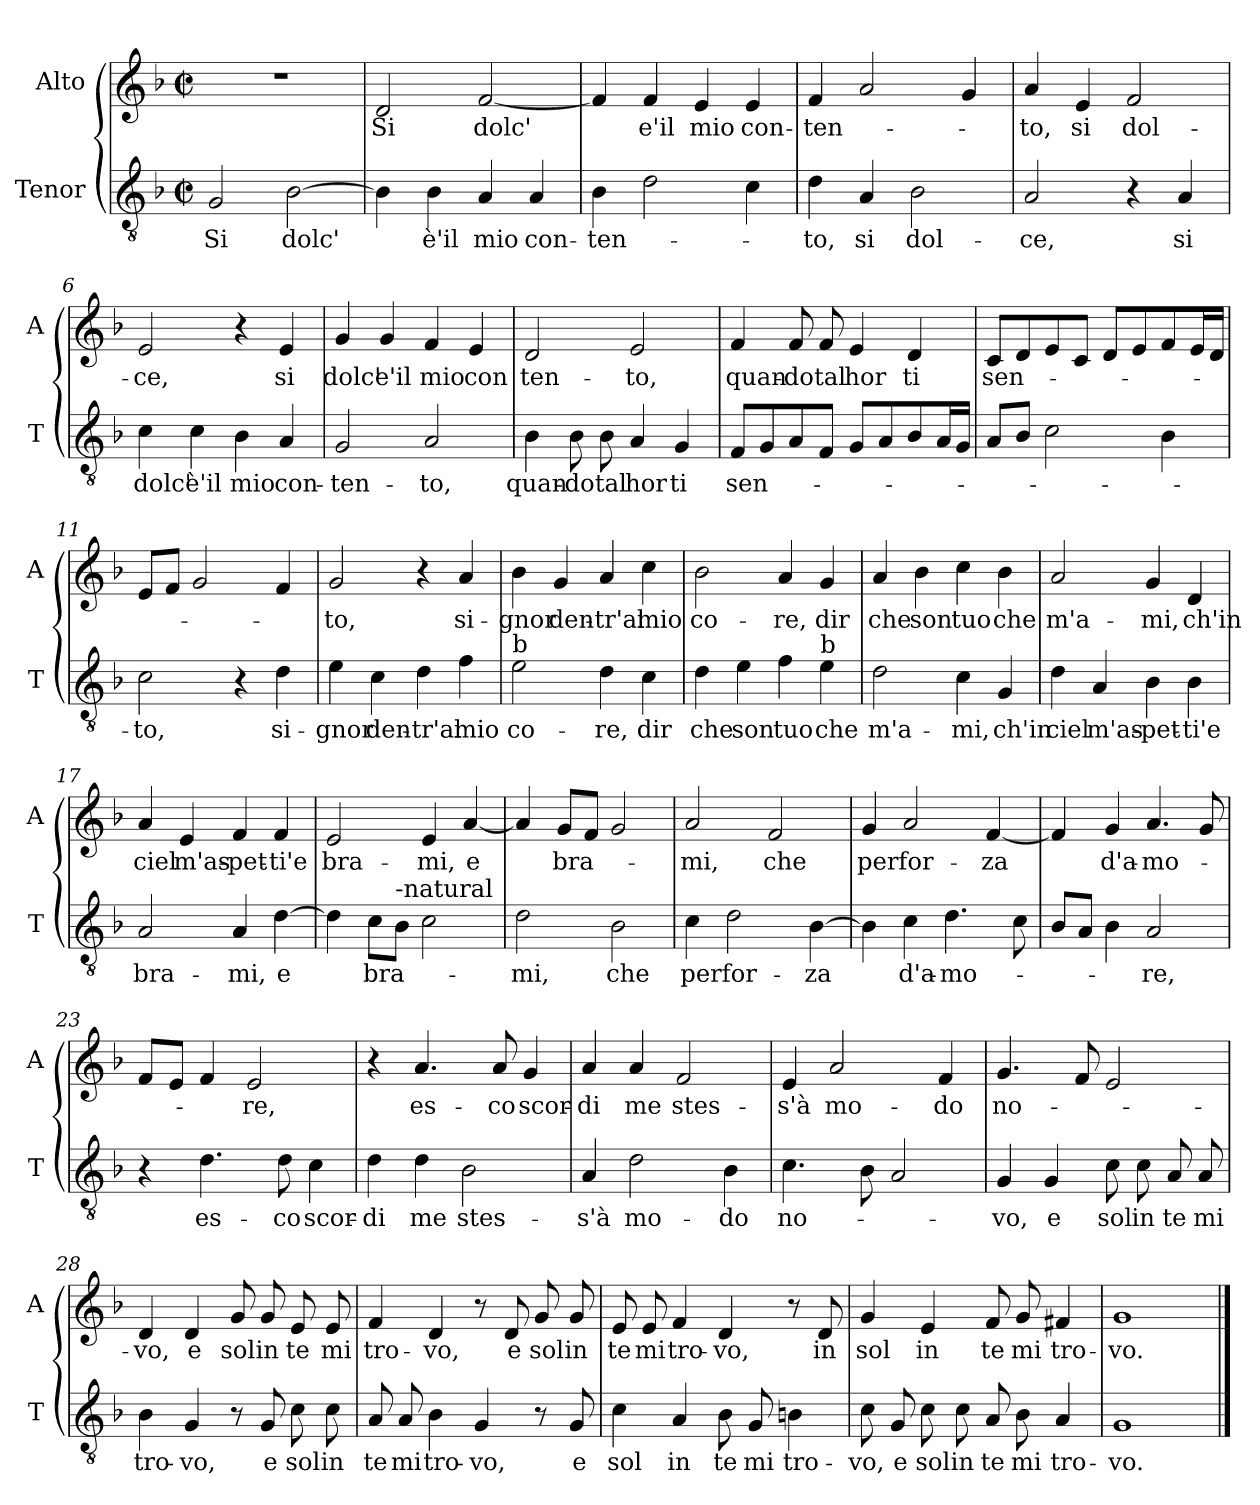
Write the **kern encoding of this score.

**kern	**text	**kern	**text
*part2	*part2	*part1	*part1
*staff2	*staff2	*staff1	*staff1
*I"Tenor	*	*I"Alto	*
*I'T	*	*I'A	*
*clefGv2	*	*clefG2	*
*k[b-]	*	*k[b-]	*
*F:	*	*F:	*
*M2/2	*	*M2/2	*
*met(c|)	*	*met(c|)	*
=1	=1	=1	=1
!	!LO:LY:b	!	!
2G/	Si	1r	.
!	!LO:LY:b	!	!
[2B-\	dolc'	.	.
=2	=2	=2	=2
!	!	!	!LO:LY:b
4B-\]	.	2d/	Si
!	!LO:LY:b	!	!
4B-\	è'il	.	.
!	!LO:LY:b	!	!LO:LY:b
4A/	mio	[2f/	dolc'
!	!LO:LY:b	!	!
4A/	con-	.	.
=3	=3	=3	=3
!	!LO:LY:b	!	!
4B-\	-ten-	4f/]	.
!	!	!	!LO:LY:b
2d\	.	4f/	e'il
!	!	!	!LO:LY:b
.	.	4e/	mio
!	!	!	!LO:LY:b
4c\	.	4e/	con-
=4	=4	=4	=4
!	!LO:LY:b	!	!LO:LY:b
4d\	-to,	4f/	-ten-
!	!LO:LY:b	!	!
4A/	si	2a/	.
!	!LO:LY:b	!	!
2B-\	dol-	.	.
.	.	4g/	.
!!LO:LB:g=z
=5	=5	=5	=5
!	!LO:LY:b	!	!LO:LY:b
2A/	-ce,	4a/	-to,
!	!	!	!LO:LY:b
.	.	4e/	si
!	!	!	!LO:LY:b
4r	.	2f/	dol-
!	!LO:LY:b	!	!
4A/	si	.	.
=6	=6	=6	=6
!	!LO:LY:b	!	!LO:LY:b
4c\	dolc'	2e/	-ce,
!	!LO:LY:b	!	!
4c\	è'il	.	.
!	!LO:LY:b	!	!
4B-\	mio	4r	.
!	!LO:LY:b	!	!LO:LY:b
4A/	con-	4e/	si
=7	=7	=7	=7
!	!LO:LY:b	!	!LO:LY:b
2G/	-ten-	4g/	dolc'
!	!	!	!LO:LY:b
.	.	4g/	e'il
!	!LO:LY:b	!	!LO:LY:b
2A/	-to,	4f/	mio
!	!	!	!LO:LY:b
.	.	4e/	con
=8	=8	=8	=8
!	!LO:LY:b	!	!LO:LY:b
4B-\	quan-	2d/	ten-
!	!LO:LY:b	!	!
8B-\	-do	.	.
!	!LO:LY:b	!	!
8B-\	tal	.	.
!	!LO:LY:b	!	!LO:LY:b
4A/	hor	2e/	-to,
!	!LO:LY:b	!	!
4G/	ti	.	.
!!LO:LB:g=z
=9	=9	=9	=9
!	!LO:LY:b	!	!LO:LY:b
8F/L	sen-	4f/	quan-
8G/	.	.	.
!	!	!	!LO:LY:b
8A/	.	8f/	-do
!	!	!	!LO:LY:b
8F/J	.	8f/	tal
!	!	!	!LO:LY:b
8G/L	.	4e/	hor
8A/	.	.	.
!	!	!	!LO:LY:b
8B-/	.	4d/	ti
16A/L	.	.	.
16G/JJ	.	.	.
=10	=10	=10	=10
!	!	!	!LO:LY:b
8A/L	.	8c/L	sen-
8B-/J	.	8d/	.
2c\	.	8e/	.
.	.	8c/J	.
.	.	8d/L	.
.	.	8e/	.
4B-\	.	8f/	.
.	.	16e/L	.
.	.	16d/JJ	.
=11	=11	=11	=11
!	!LO:LY:b	!	!
2c\	-to,	8e/L	.
.	.	8f/J	.
.	.	2g/	.
4r	.	.	.
!	!LO:LY:b	!	!
4d\	si-	4f/	.
=12	=12	=12	=12
!	!LO:LY:b	!	!LO:LY:b
4e\	-gnor	2g/	-to,
!	!LO:LY:b	!	!
4c\	den-	.	.
!	!LO:LY:b	!	!
4d\	-tr'al	4r	.
!	!LO:LY:b	!	!LO:LY:b
4f\	mio	4a/	si-
!!LO:LB:g=z
=13	=13	=13	=13
!LO:TX:a:t=b	!	!	!
!	!LO:LY:b	!	!LO:LY:b
2e\	co-	4b-\	-gnor
!	!	!	!LO:LY:b
.	.	4g/	den-
!	!LO:LY:b	!	!LO:LY:b
4d\	-re,	4a/	-tr'al
!	!LO:LY:b	!	!LO:LY:b
4c\	dir	4cc\	mio
=14	=14	=14	=14
!	!LO:LY:b	!	!LO:LY:b
4d\	che	2b-\	co-
!	!LO:LY:b	!	!
4e\	son	.	.
!	!LO:LY:b	!	!LO:LY:b
4f\	tuo	4a/	-re,
!LO:TX:a:t=b	!	!	!
!	!LO:LY:b	!	!LO:LY:b
4e\	che	4g/	dir
=15	=15	=15	=15
!	!LO:LY:b	!	!LO:LY:b
2d\	m'a-	4a/	che
!	!	!	!LO:LY:b
.	.	4b-\	son
!	!LO:LY:b	!	!LO:LY:b
4c\	-mi,	4cc\	tuo
!	!LO:LY:b	!	!LO:LY:b
4G/	ch'in	4b-\	che
=16	=16	=16	=16
!	!LO:LY:b	!	!LO:LY:b
4d\	ciel	2a/	m'a-
!	!LO:LY:b	!	!
4A/	m'as-	.	.
!	!LO:LY:b	!	!LO:LY:b
4B-\	-pet-	4g/	-mi,
!	!LO:LY:b	!	!LO:LY:b
4B-\	-ti'e	4d/	ch'in
!!LO:PB:g=z
=17	=17	=17	=17
!	!LO:LY:b	!	!LO:LY:b
2A/	bra-	4a/	ciel
!	!	!	!LO:LY:b
.	.	4e/	m'as-
!	!LO:LY:b	!	!LO:LY:b
4A/	-mi,	4f/	-pet-
!	!LO:LY:b	!	!LO:LY:b
[4d\	e	4f/	-ti'e
=18	=18	=18	=18
!	!	!	!LO:LY:b
4d\]	.	2e/	bra-
!	!LO:LY:b	!	!
8c\L	bra-	.	.
!LO:TX:a:t=-natural	!	!	!
8B-\J	.	.	.
!	!	!	!LO:LY:b
2c\	.	4e/	-mi,
!	!	!	!LO:LY:b
.	.	[4a/	e
=19	=19	=19	=19
!	!LO:LY:b	!	!
2d\	-mi,	4a/]	.
!	!	!	!LO:LY:b
.	.	8g/L	bra-
.	.	8f/J	.
!	!LO:LY:b	!	!
2B-\	che	2g/	.
=20	=20	=20	=20
!	!LO:LY:b	!	!LO:LY:b
4c\	per	2a/	-mi,
!	!LO:LY:b	!	!
2d\	for-	.	.
!	!	!	!LO:LY:b
.	.	2f/	che
!	!LO:LY:b	!	!
[4B-\	-za	.	.
!!LO:LB:g=z
=21	=21	=21	=21
!	!	!	!LO:LY:b
4B-\]	.	4g/	per
!	!LO:LY:b	!	!LO:LY:b
4c\	d'a-	2a/	for-
!	!LO:LY:b	!	!
4.d\	-mo-	.	.
!	!	!	!LO:LY:b
.	.	[4f/	-za
8c\	.	.	.
=22	=22	=22	=22
8B-/L	.	4f/]	.
8A/J	.	.	.
!	!	!	!LO:LY:b
4B-\	.	4g/	d'a-
!	!LO:LY:b	!	!LO:LY:b
2A/	-re,	4.a/	-mo-
.	.	8g/	.
=23	=23	=23	=23
4r	.	8f/L	.
.	.	8e/J	.
!	!LO:LY:b	!	!
4.d\	es-	4f/	.
!	!	!	!LO:LY:b
.	.	2e/	-re,
!	!LO:LY:b	!	!
8d\	-co	.	.
!	!LO:LY:b	!	!
4c\	scor-	.	.
=24	=24	=24	=24
!	!LO:LY:b	!	!
4d\	-di	4r	.
!	!LO:LY:b	!	!LO:LY:b
4d\	me	4.a/	es-
!	!LO:LY:b	!	!
2B-\	stes-	.	.
!	!	!	!LO:LY:b
.	.	8a/	-co
!	!	!	!LO:LY:b
.	.	4g/	scor-
!!LO:LB:g=z
=25	=25	=25	=25
!	!LO:LY:b	!	!LO:LY:b
4A/	-s'à	4a/	-di
!	!LO:LY:b	!	!LO:LY:b
2d\	mo-	4a/	me
!	!	!	!LO:LY:b
.	.	2f/	stes-
!	!LO:LY:b	!	!
4B-\	-do	.	.
=26	=26	=26	=26
!	!LO:LY:b	!	!LO:LY:b
4.c\	no-	4e/	-s'à
!	!	!	!LO:LY:b
.	.	2a/	mo-
8B-\	.	.	.
2A/	.	.	.
!	!	!	!LO:LY:b
.	.	4f/	-do
=27	=27	=27	=27
!	!LO:LY:b	!	!LO:LY:b
4G/	-vo,	4.g/	no-
!	!LO:LY:b	!	!
4G/	e	.	.
.	.	8f/	.
!	!LO:LY:b	!	!
8c\	sol	2e/	.
!	!LO:LY:b	!	!
8c\	in	.	.
!	!LO:LY:b	!	!
8A/	te	.	.
!	!LO:LY:b	!	!
8A/	mi	.	.
=28	=28	=28	=28
!	!LO:LY:b	!	!LO:LY:b
4B-\	tro-	4d/	-vo,
!	!LO:LY:b	!	!LO:LY:b
4G/	-vo,	4d/	e
!	!	!	!LO:LY:b
8r	.	8g/	sol
!	!LO:LY:b	!	!LO:LY:b
8G/	e	8g/	in
!	!LO:LY:b	!	!LO:LY:b
8c\	sol	8e/	te
!	!LO:LY:b	!	!LO:LY:b
8c\	in	8e/	mi
!!LO:LB:g=z
=29	=29	=29	=29
!	!LO:LY:b	!	!LO:LY:b
8A/	te	4f/	tro-
!	!LO:LY:b	!	!
8A/	mi	.	.
!	!LO:LY:b	!	!LO:LY:b
4B-\	tro-	4d/	-vo,
!	!LO:LY:b	!	!
4G/	-vo,	8r	.
!	!	!	!LO:LY:b
.	.	8d/	e
!	!	!	!LO:LY:b
8r	.	8g/	sol
!	!LO:LY:b	!	!LO:LY:b
8G/	e	8g/	in
=30	=30	=30	=30
!	!LO:LY:b	!	!LO:LY:b
4c\	sol	8e/	te
!	!	!	!LO:LY:b
.	.	8e/	mi
!	!LO:LY:b	!	!LO:LY:b
4A/	in	4f/	tro-
!	!LO:LY:b	!	!LO:LY:b
8B-\	te	4d/	-vo,
!	!LO:LY:b	!	!
8G/	mi	.	.
!	!LO:LY:b	!	!
4Bn\	tro-	8r	.
!	!	!	!LO:LY:b
.	.	8d/	in
=31	=31	=31	=31
!	!LO:LY:b	!	!LO:LY:b
8c\	-vo,	4g/	sol
!	!LO:LY:b	!	!
8G/	e	.	.
!	!LO:LY:b	!	!LO:LY:b
8c\	sol	4e/	in
!	!LO:LY:b	!	!
8c\	in	.	.
!	!LO:LY:b	!	!LO:LY:b
8A/	te	8f/	te
!	!LO:LY:b	!	!LO:LY:b
8B-\	mi	8g/	mi
!	!LO:LY:b	!	!LO:LY:b
4A/	tro-	4f#X/	tro-
=32	=32	=32	=32
!	!LO:LY:b	!	!LO:LY:b
1G	-vo.	1g	-vo.
==	==	==	==
*-	*-	*-	*-
